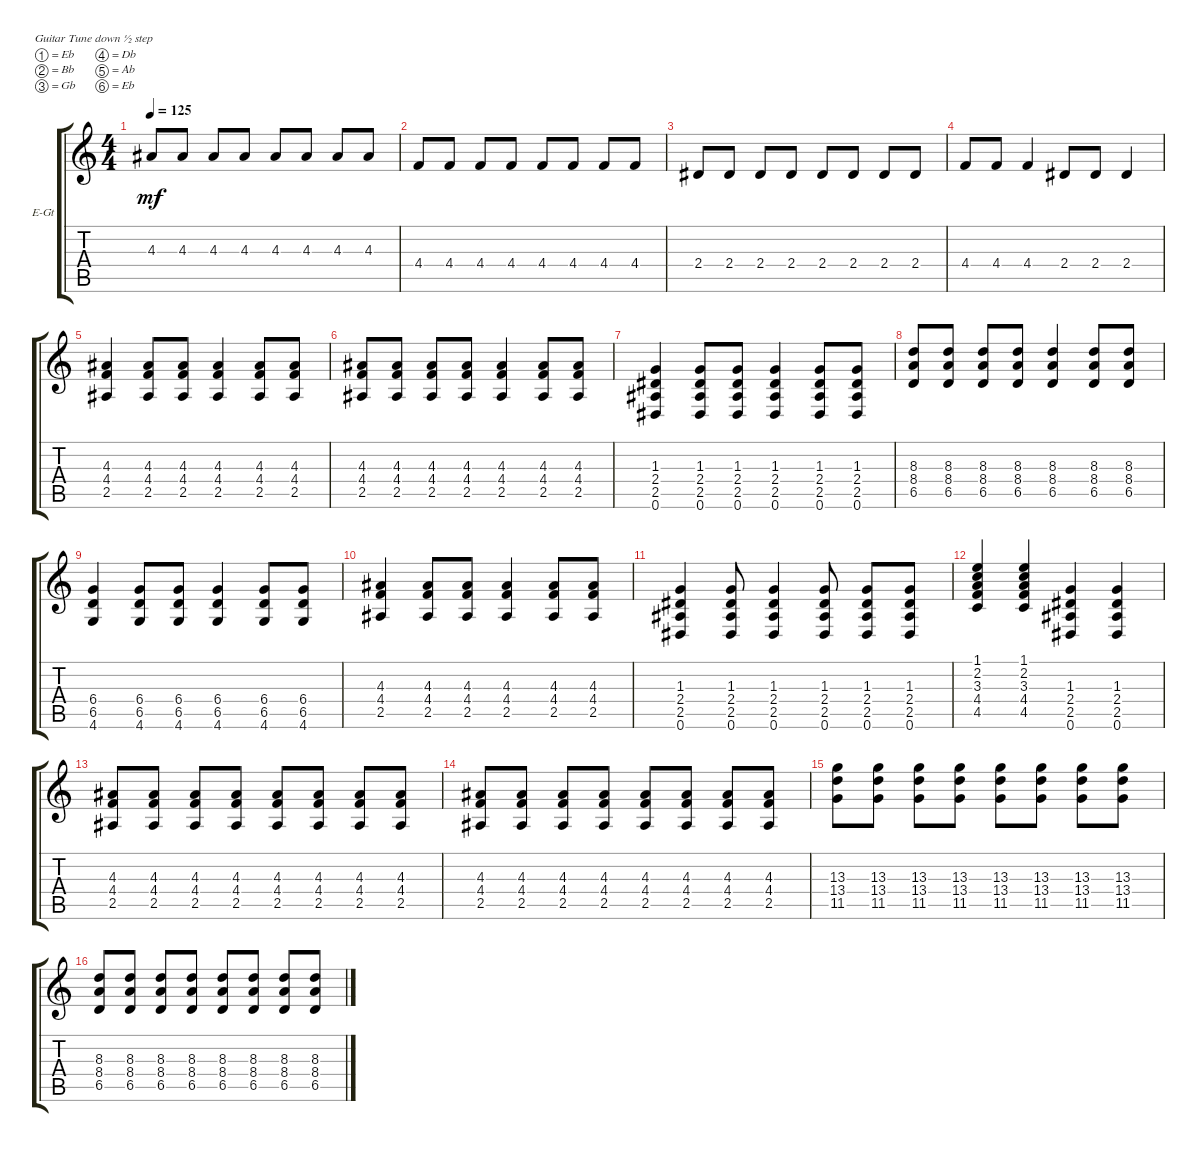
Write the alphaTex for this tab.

\defaultSystemsLayout 4
\bracketExtendMode groupsimilarinstruments
\firstSystemTrackNameOrientation horizontal
\otherSystemsTrackNameOrientation horizontal
\track ("Electric Guitar" "E-Gt") {instrument overdrivenguitar}
\staff {score tabs}
\tuning (Eb4 Bb3 Gb3 Db3 Ab2 Eb2)
\ts (4 4)
\tempo 125
\clef g2
\ks c
4.3.8{dy mf} 4.3.8 4.3.8 4.3.8 4.3.8 4.3.8 4.3.8 4.3.8 |
4.4.8 4.4.8 4.4.8 4.4.8 4.4.8 4.4.8 4.4.8 4.4.8 |
2.4.8 2.4.8 2.4.8 2.4.8 2.4.8 2.4.8 2.4.8 2.4.8 |
4.4.8 4.4.8 4.4.4 2.4.8 2.4.8 2.4.4 |
(2.5 4.4 4.3).4 (2.5 4.4 4.3).8 (2.5 4.4 4.3).8 (2.5 4.4 4.3).4 (2.5 4.3 4.4).8 (2.5 4.3 4.4).8 |
(2.5 4.4 4.3).8 (2.5 4.4 4.3).8 (2.5 4.4 4.3).8 (2.5 4.4 4.3).8 (2.5 4.4 4.3).4 (2.5 4.4 4.3).8 (2.5 4.4 4.3).8 |
(2.5 2.4 1.3 0.6).4 (2.5 2.4 1.3 0.6).8 (2.5 2.4 1.3 0.6).8 (2.5 2.4 1.3 0.6).4 (2.5 2.4 1.3 0.6).8 (2.5 2.4 1.3 0.6).8 |
(6.5 8.4 8.3).8 (6.5 8.4 8.3).8 (6.5 8.4 8.3).8 (6.5 8.4 8.3).8 (6.5 8.4 8.3).4 (6.5 8.4 8.3).8 (6.5 8.4 8.3).8 |
(6.5 6.4 4.6).4 (6.5 6.4 4.6).8 (6.5 6.4 4.6).8 (6.5 6.4 4.6).4 (6.5 6.4 4.6).8 (6.5 6.4 4.6).8 |
(2.5 4.3 4.4).4 (2.5 4.3 4.4).8 (2.5 4.3 4.4).8 (2.5 4.3 4.4).4 (2.5 4.3 4.4).8 (2.5 4.3 4.4).8 |
(0.6 2.5 2.4 1.3).4 (0.6 2.5 2.4 1.3).8 (0.6 2.5 2.4 1.3).4 (0.6 2.5 2.4 1.3).8 (0.6 2.5 2.4 1.3).8 (0.6 2.5 2.4 1.3).8 |
(4.5 4.4 3.3 2.2 1.1).4 (4.5 4.4 3.3 2.2 1.1).4 (0.6 2.5 2.4 1.3).4 (0.6 2.5 2.4 1.3).4 |
(2.5 4.4 4.3).8 (2.5 4.4 4.3).8 (2.5 4.4 4.3).8 (2.5 4.4 4.3).8 (2.5 4.4 4.3).8 (2.5 4.4 4.3).8 (2.5 4.4 4.3).8 (2.5 4.4 4.3).8 |
(2.5 4.4 4.3).8 (2.5 4.4 4.3).8 (2.5 4.4 4.3).8 (2.5 4.4 4.3).8 (2.5 4.4 4.3).8 (2.5 4.4 4.3).8 (2.5 4.4 4.3).8 (2.5 4.4 4.3).8 |
(11.5 13.4 13.3).8 (11.5 13.4 13.3).8 (11.5 13.4 13.3).8 (11.5 13.4 13.3).8 (11.5 13.4 13.3).8 (11.5 13.4 13.3).8 (11.5 13.4 13.3).8 (11.5 13.4 13.3).8 |
(6.5 8.4 8.3).8 (6.5 8.4 8.3).8 (6.5 8.4 8.3).8 (6.5 8.4 8.3).8 (6.5 8.4 8.3).8 (6.5 8.4 8.3).8 (6.5 8.4 8.3).8 (6.5 8.4 8.3).8
